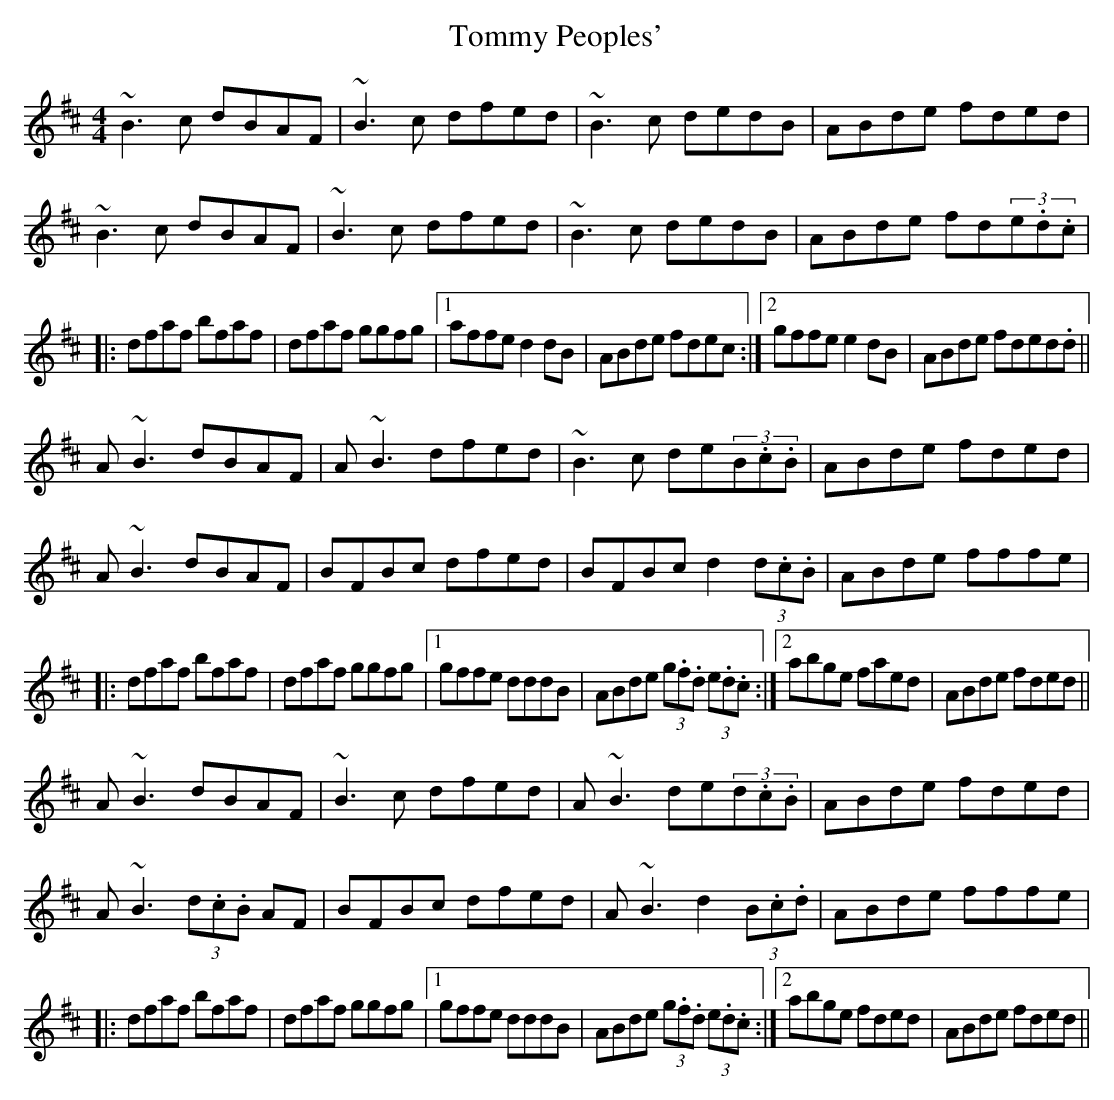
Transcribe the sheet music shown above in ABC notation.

X:1
T: Tommy Peoples'
M: 4/4
L: 1/8
K: Bmin
~B3c dBAF|~B3c dfed|~B3c dedB|ABde fded|
~B3c dBAF|~B3c dfed|~B3c dedB|ABde fd(3e.d.c|
|:dfaf bfaf|dfaf ggfg|1 affe d2dB|ABde fdec:|2 gffe e2dB|ABde fde(3d.d||
A~B3 dBAF|A~B3 dfed|~B3c de(3B.c.B|ABde fded|
A~B3 dBAF|BFBc dfed|BFBc d2(3d.c.B|ABde fffe|
|:dfaf bfaf|dfaf ggfg|1 gffe dddB|ABde (3g.f.d (3e.d.c:|2 abge faed|ABde fded||
A~B3 dBAF|~B3c dfed|A~B3 de(3d.c.B|ABde fded|
A~B3 (3d.c.B AF|BFBc dfed|A~B3 d2(3B.c.d|ABde fffe|
|:dfaf bfaf|dfaf ggfg|1 gffe dddB|ABde (3g.f.d (3e.d.c:|2 abge fded|ABde fded||
